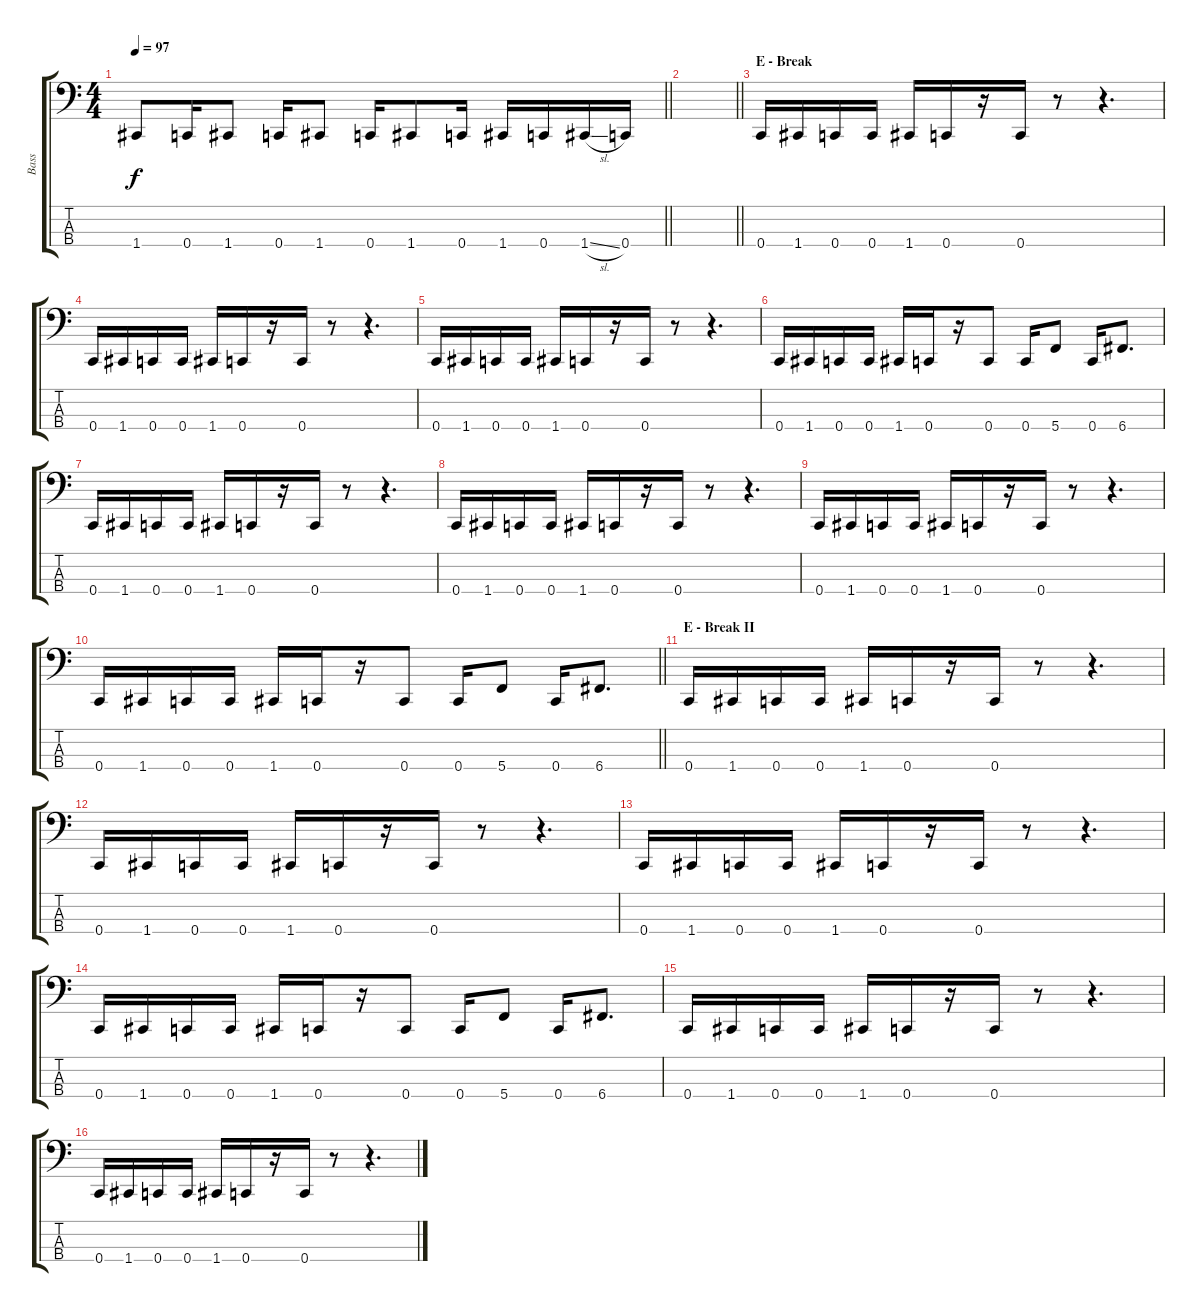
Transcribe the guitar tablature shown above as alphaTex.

\track ("Bass" "Bass") {instrument electricbassfinger}
\staff {score tabs}
\tuning (F2 C2 G1 C1) {hide}
\ts (4 4)
\tempo 97
\clef f4
\barLineRight lightlight
\ks c
1.4.8{dy f} 0.4.16 1.4.8 0.4.16 1.4.8 0.4.16 1.4.8 0.4.16 1.4.16 0.4.16 1.4{sl}.16 0.4.16 |
\barLineRight lightlight
|
\section ("" "E - Break")
0.4.16 1.4.16 0.4.16 0.4.16 1.4.16 0.4.16 r.16 0.4.16 r.8 r.4{d} |
0.4.16 1.4.16 0.4.16 0.4.16 1.4.16 0.4.16 r.16 0.4.16 r.8 r.4{d} |
0.4.16 1.4.16 0.4.16 0.4.16 1.4.16 0.4.16 r.16 0.4.16 r.8 r.4{d} |
0.4.16 1.4.16 0.4.16 0.4.16 1.4.16 0.4.16 r.16 0.4.8 0.4.16 5.4.8 0.4.16 6.4.8{d} |
0.4.16 1.4.16 0.4.16 0.4.16 1.4.16 0.4.16 r.16 0.4.16 r.8 r.4{d} |
0.4.16 1.4.16 0.4.16 0.4.16 1.4.16 0.4.16 r.16 0.4.16 r.8 r.4{d} |
0.4.16 1.4.16 0.4.16 0.4.16 1.4.16 0.4.16 r.16 0.4.16 r.8 r.4{d} |
\barLineRight lightlight
0.4.16 1.4.16 0.4.16 0.4.16 1.4.16 0.4.16 r.16 0.4.8 0.4.16 5.4.8 0.4.16 6.4.8{d} |
\section ("" "E - Break II")
0.4.16 1.4.16 0.4.16 0.4.16 1.4.16 0.4.16 r.16 0.4.16 r.8 r.4{d} |
0.4.16 1.4.16 0.4.16 0.4.16 1.4.16 0.4.16 r.16 0.4.16 r.8 r.4{d} |
0.4.16 1.4.16 0.4.16 0.4.16 1.4.16 0.4.16 r.16 0.4.16 r.8 r.4{d} |
0.4.16 1.4.16 0.4.16 0.4.16 1.4.16 0.4.16 r.16 0.4.8 0.4.16 5.4.8 0.4.16 6.4.8{d} |
0.4.16 1.4.16 0.4.16 0.4.16 1.4.16 0.4.16 r.16 0.4.16 r.8 r.4{d} |
0.4.16 1.4.16 0.4.16 0.4.16 1.4.16 0.4.16 r.16 0.4.16 r.8 r.4{d}
